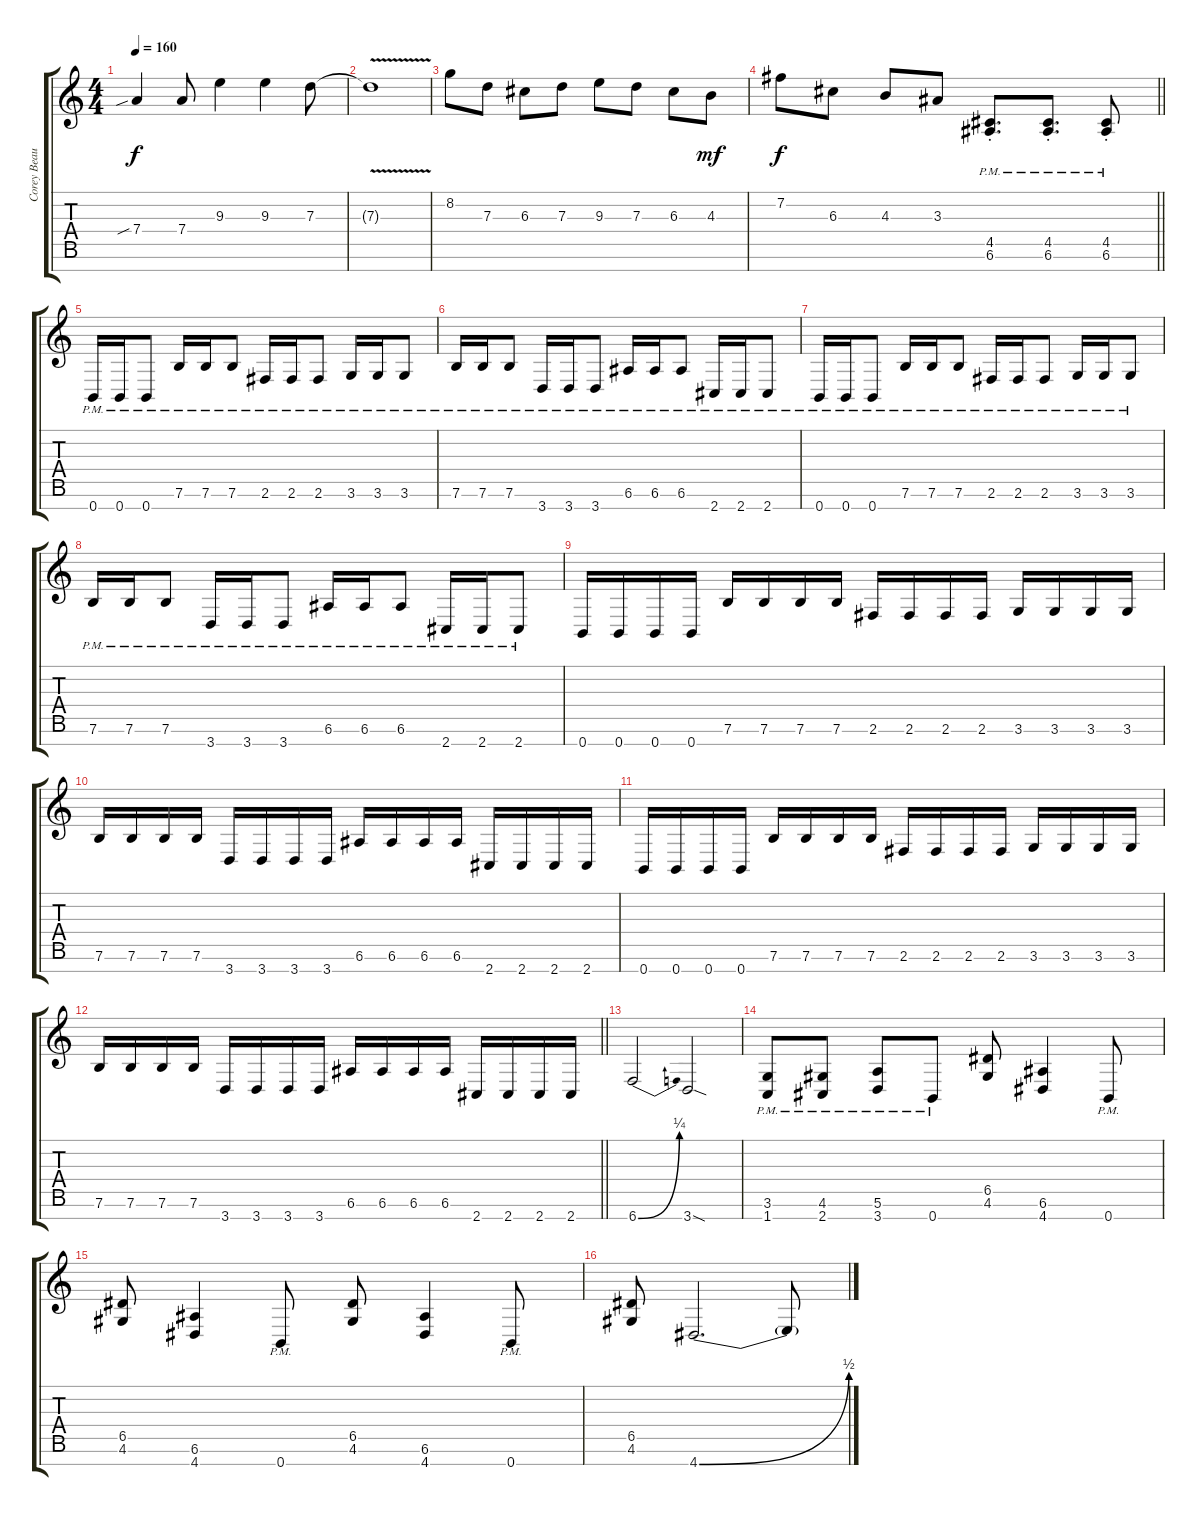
\track ("Corey Beaulieu" "Corey Beau") {instrument distortionguitar}
\staff {score tabs}
\tuning (E4 B3 G3 D3 A2 E2 B1) {hide}
\ts (4 4)
\tempo 160
\clef g2
\ks c
7.4{sib}.4{dy f} 7.4.8 9.3.4 9.3.4 7.3.8 |
7.3{v t}.1 |
8.2.8 7.3.8 6.3.8 7.3.8 9.3.8 7.3.8 6.3.8 4.3.8{dy mf} |
\barLineRight lightlight
7.2.8{dy f} 6.3.8 4.3.8 3.3.8 (4.5{pm st} 6.6{pm st}).8{d} (4.5{pm st} 6.6{pm st}).8{d} (4.5{pm st} 6.6{pm st}).8 |
\section ("" "")
0.7{pm}.16 0.7{pm}.16 0.7{pm}.8 7.6{pm}.16 7.6{pm}.16 7.6{pm}.8 2.6{pm}.16 2.6{pm}.16 2.6{pm}.8 3.6{pm}.16 3.6{pm}.16 3.6{pm}.8 |
7.6{pm}.16 7.6{pm}.16 7.6{pm}.8 3.7{pm}.16 3.7{pm}.16 3.7{pm}.8 6.6{pm}.16 6.6{pm}.16 6.6{pm}.8 2.7{pm}.16 2.7{pm}.16 2.7{pm}.8 |
0.7{pm}.16 0.7{pm}.16 0.7{pm}.8 7.6{pm}.16 7.6{pm}.16 7.6{pm}.8 2.6{pm}.16 2.6{pm}.16 2.6{pm}.8 3.6{pm}.16 3.6{pm}.16 3.6{pm}.8 |
7.6{pm}.16 7.6{pm}.16 7.6{pm}.8 3.7{pm}.16 3.7{pm}.16 3.7{pm}.8 6.6{pm}.16 6.6{pm}.16 6.6{pm}.8 2.7{pm}.16 2.7{pm}.16 2.7{pm}.8 |
0.7.16 0.7.16 0.7.16 0.7.16 7.6.16 7.6.16 7.6.16 7.6.16 2.6.16 2.6.16 2.6.16 2.6.16 3.6.16 3.6.16 3.6.16 3.6.16 |
7.6.16 7.6.16 7.6.16 7.6.16 3.7.16 3.7.16 3.7.16 3.7.16 6.6.16 6.6.16 6.6.16 6.6.16 2.7.16 2.7.16 2.7.16 2.7.16 |
0.7.16 0.7.16 0.7.16 0.7.16 7.6.16 7.6.16 7.6.16 7.6.16 2.6.16 2.6.16 2.6.16 2.6.16 3.6.16 3.6.16 3.6.16 3.6.16 |
\barLineRight lightlight
7.6.16 7.6.16 7.6.16 7.6.16 3.7.16 3.7.16 3.7.16 3.7.16 6.6.16 6.6.16 6.6.16 6.6.16 2.7.16 2.7.16 2.7.16 2.7.16 |
\section ("" "")
6.7{be (bend 0 0 60 1)}.2 3.7{sod}.2 |
(3.6{pm} 1.7{pm}).8 (4.6{pm} 2.7{pm}).8 (5.6{pm} 3.7{pm}).8 0.7{pm}.8 (6.5 4.6).8 (6.6 4.7).4 0.7{pm}.8 |
(6.5 4.6).8 (6.6 4.7).4 0.7{pm}.8 (6.5 4.6).8 (6.6 4.7).4 0.7{pm}.8 |
(6.5 4.6).8 4.7{be (bend 0 0 60 2)}.2{d} 4.7{t}.8
